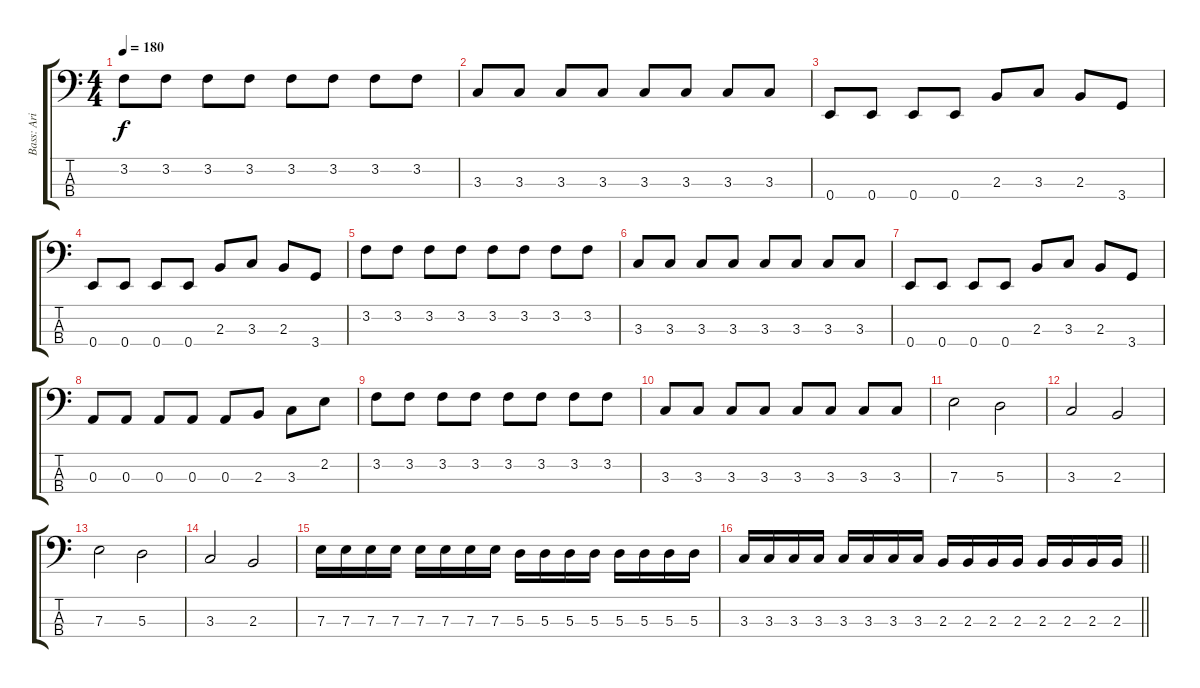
\track ("Bass: Ari Katajamäki" "Bass: Ari ") {instrument electricbassfinger}
\staff {score tabs}
\tuning (G2 D2 A1 E1) {hide}
\ts (4 4)
\tempo 180
\clef f4
\ks aminor
3.2.8{dy f} 3.2.8 3.2.8 3.2.8 3.2.8 3.2.8 3.2.8 3.2.8 |
3.3.8 3.3.8 3.3.8 3.3.8 3.3.8 3.3.8 3.3.8 3.3.8 |
0.4.8 0.4.8 0.4.8 0.4.8 2.3.8 3.3.8 2.3.8 3.4.8 |
0.4.8 0.4.8 0.4.8 0.4.8 2.3.8 3.3.8 2.3.8 3.4.8 |
3.2.8 3.2.8 3.2.8 3.2.8 3.2.8 3.2.8 3.2.8 3.2.8 |
3.3.8 3.3.8 3.3.8 3.3.8 3.3.8 3.3.8 3.3.8 3.3.8 |
0.4.8 0.4.8 0.4.8 0.4.8 2.3.8 3.3.8 2.3.8 3.4.8 |
0.3.8 0.3.8 0.3.8 0.3.8 0.3.8 2.3.8 3.3.8 2.2.8 |
3.2.8 3.2.8 3.2.8 3.2.8 3.2.8 3.2.8 3.2.8 3.2.8 |
3.3.8 3.3.8 3.3.8 3.3.8 3.3.8 3.3.8 3.3.8 3.3.8 |
7.3.2 5.3.2 |
3.3.2 2.3.2 |
7.3.2 5.3.2 |
3.3.2 2.3.2 |
7.3.16 7.3.16 7.3.16 7.3.16 7.3.16 7.3.16 7.3.16 7.3.16 5.3.16 5.3.16 5.3.16 5.3.16 5.3.16 5.3.16 5.3.16 5.3.16 |
\barLineRight lightlight
3.3.16 3.3.16 3.3.16 3.3.16 3.3.16 3.3.16 3.3.16 3.3.16 2.3.16 2.3.16 2.3.16 2.3.16 2.3.16 2.3.16 2.3.16 2.3.16
